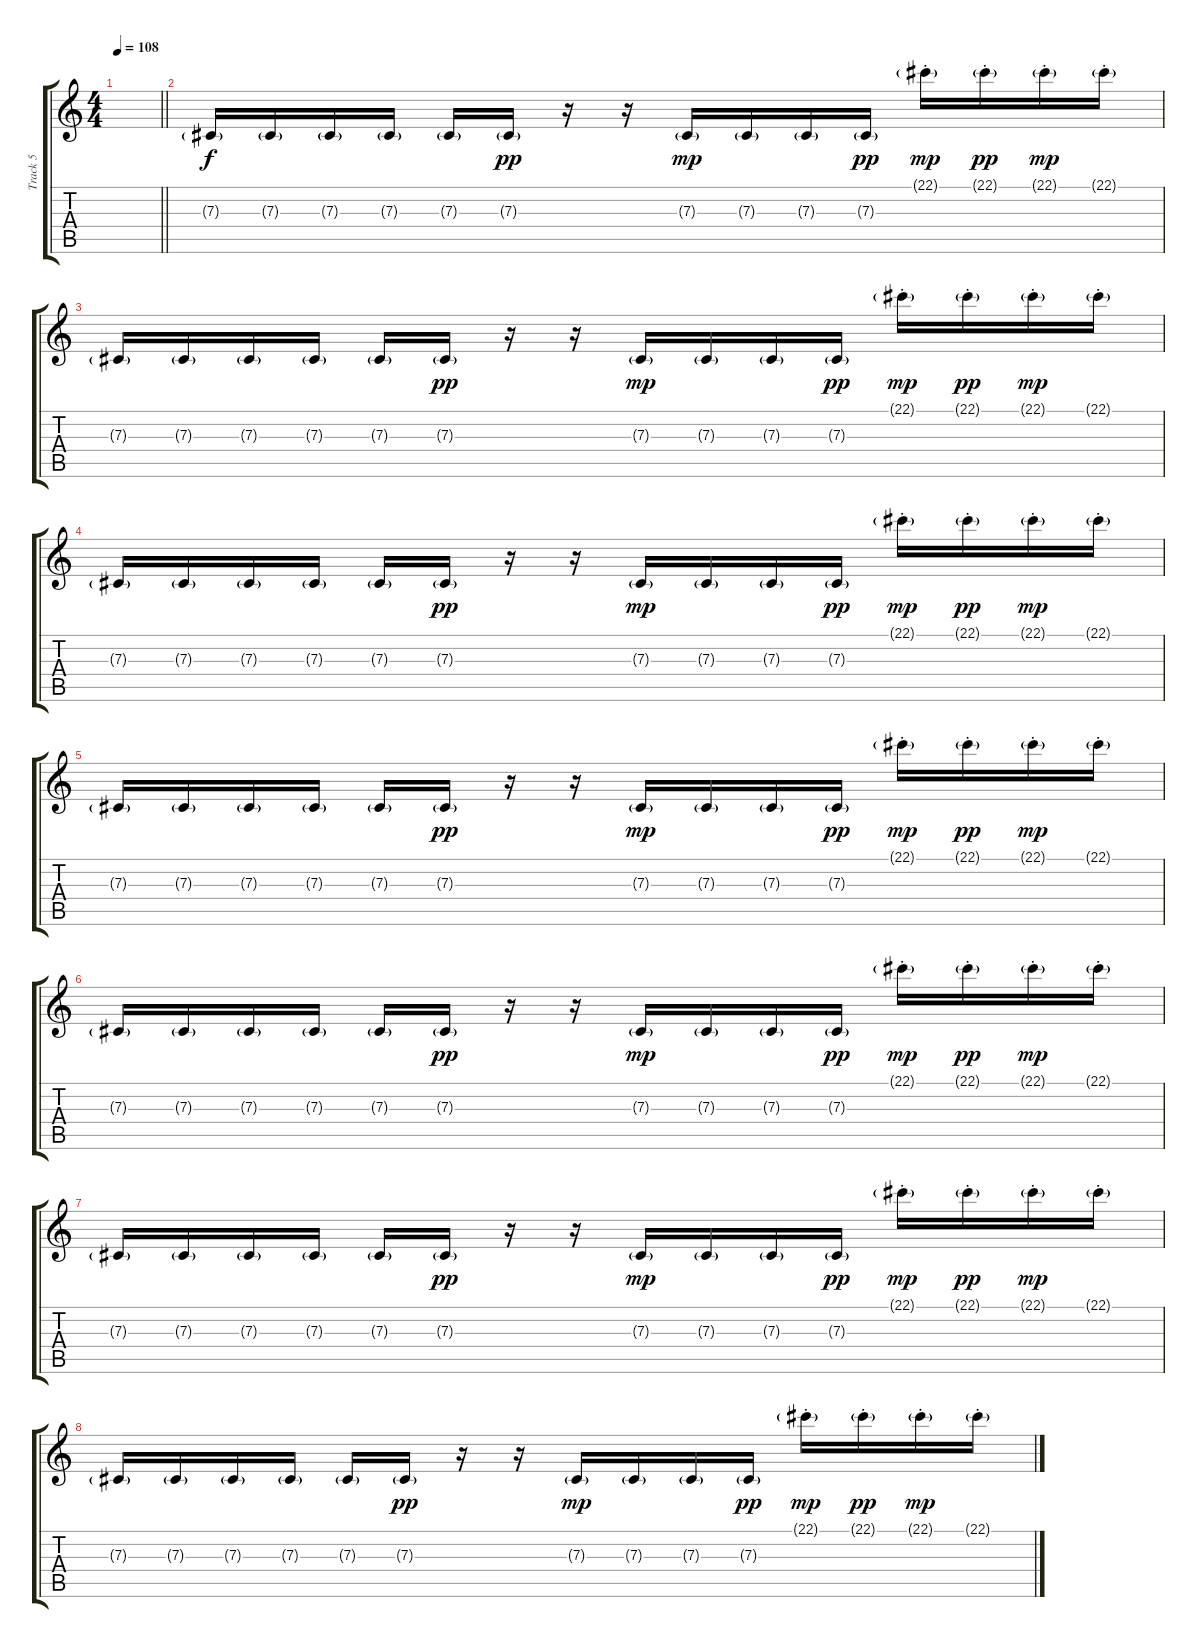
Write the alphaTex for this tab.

\track ("Track 5" "Track 5") {instrument steeldrums}
\staff {score tabs}
\tuning (Eb4 Bb3 Gb3 Db3 Ab2 Db2) {hide}
\ts (4 4)
\tempo 108
\clef g2
\barLineRight lightlight
\ks c
|
\section ("" "")
7.3{g}.16 7.3{g}.16 7.3{g}.16 7.3{g}.16 7.3{g}.16 7.3{g}.16{dy pp} r.16 r.16 7.3{g}.16{dy mp} 7.3{g}.16 7.3{g}.16 7.3{g}.16{dy pp} 22.1{g st}.16{dy mp} 22.1{g st}.16{dy pp} 22.1{g st}.16{dy mp} 22.1{g st}.16 |
7.3{g}.16 7.3{g}.16 7.3{g}.16 7.3{g}.16 7.3{g}.16 7.3{g}.16{dy pp} r.16 r.16 7.3{g}.16{dy mp} 7.3{g}.16 7.3{g}.16 7.3{g}.16{dy pp} 22.1{g st}.16{dy mp} 22.1{g st}.16{dy pp} 22.1{g st}.16{dy mp} 22.1{g st}.16 |
7.3{g}.16 7.3{g}.16 7.3{g}.16 7.3{g}.16 7.3{g}.16 7.3{g}.16{dy pp} r.16 r.16 7.3{g}.16{dy mp} 7.3{g}.16 7.3{g}.16 7.3{g}.16{dy pp} 22.1{g st}.16{dy mp} 22.1{g st}.16{dy pp} 22.1{g st}.16{dy mp} 22.1{g st}.16 |
7.3{g}.16 7.3{g}.16 7.3{g}.16 7.3{g}.16 7.3{g}.16 7.3{g}.16{dy pp} r.16 r.16 7.3{g}.16{dy mp} 7.3{g}.16 7.3{g}.16 7.3{g}.16{dy pp} 22.1{g st}.16{dy mp} 22.1{g st}.16{dy pp} 22.1{g st}.16{dy mp} 22.1{g st}.16 |
7.3{g}.16 7.3{g}.16 7.3{g}.16 7.3{g}.16 7.3{g}.16 7.3{g}.16{dy pp} r.16 r.16 7.3{g}.16{dy mp} 7.3{g}.16 7.3{g}.16 7.3{g}.16{dy pp} 22.1{g st}.16{dy mp} 22.1{g st}.16{dy pp} 22.1{g st}.16{dy mp} 22.1{g st}.16 |
7.3{g}.16 7.3{g}.16 7.3{g}.16 7.3{g}.16 7.3{g}.16 7.3{g}.16{dy pp} r.16 r.16 7.3{g}.16{dy mp} 7.3{g}.16 7.3{g}.16 7.3{g}.16{dy pp} 22.1{g st}.16{dy mp} 22.1{g st}.16{dy pp} 22.1{g st}.16{dy mp} 22.1{g st}.16 |
7.3{g}.16 7.3{g}.16 7.3{g}.16 7.3{g}.16 7.3{g}.16 7.3{g}.16{dy pp} r.16 r.16 7.3{g}.16{dy mp} 7.3{g}.16 7.3{g}.16 7.3{g}.16{dy pp} 22.1{g st}.16{dy mp} 22.1{g st}.16{dy pp} 22.1{g st}.16{dy mp} 22.1{g st}.16
